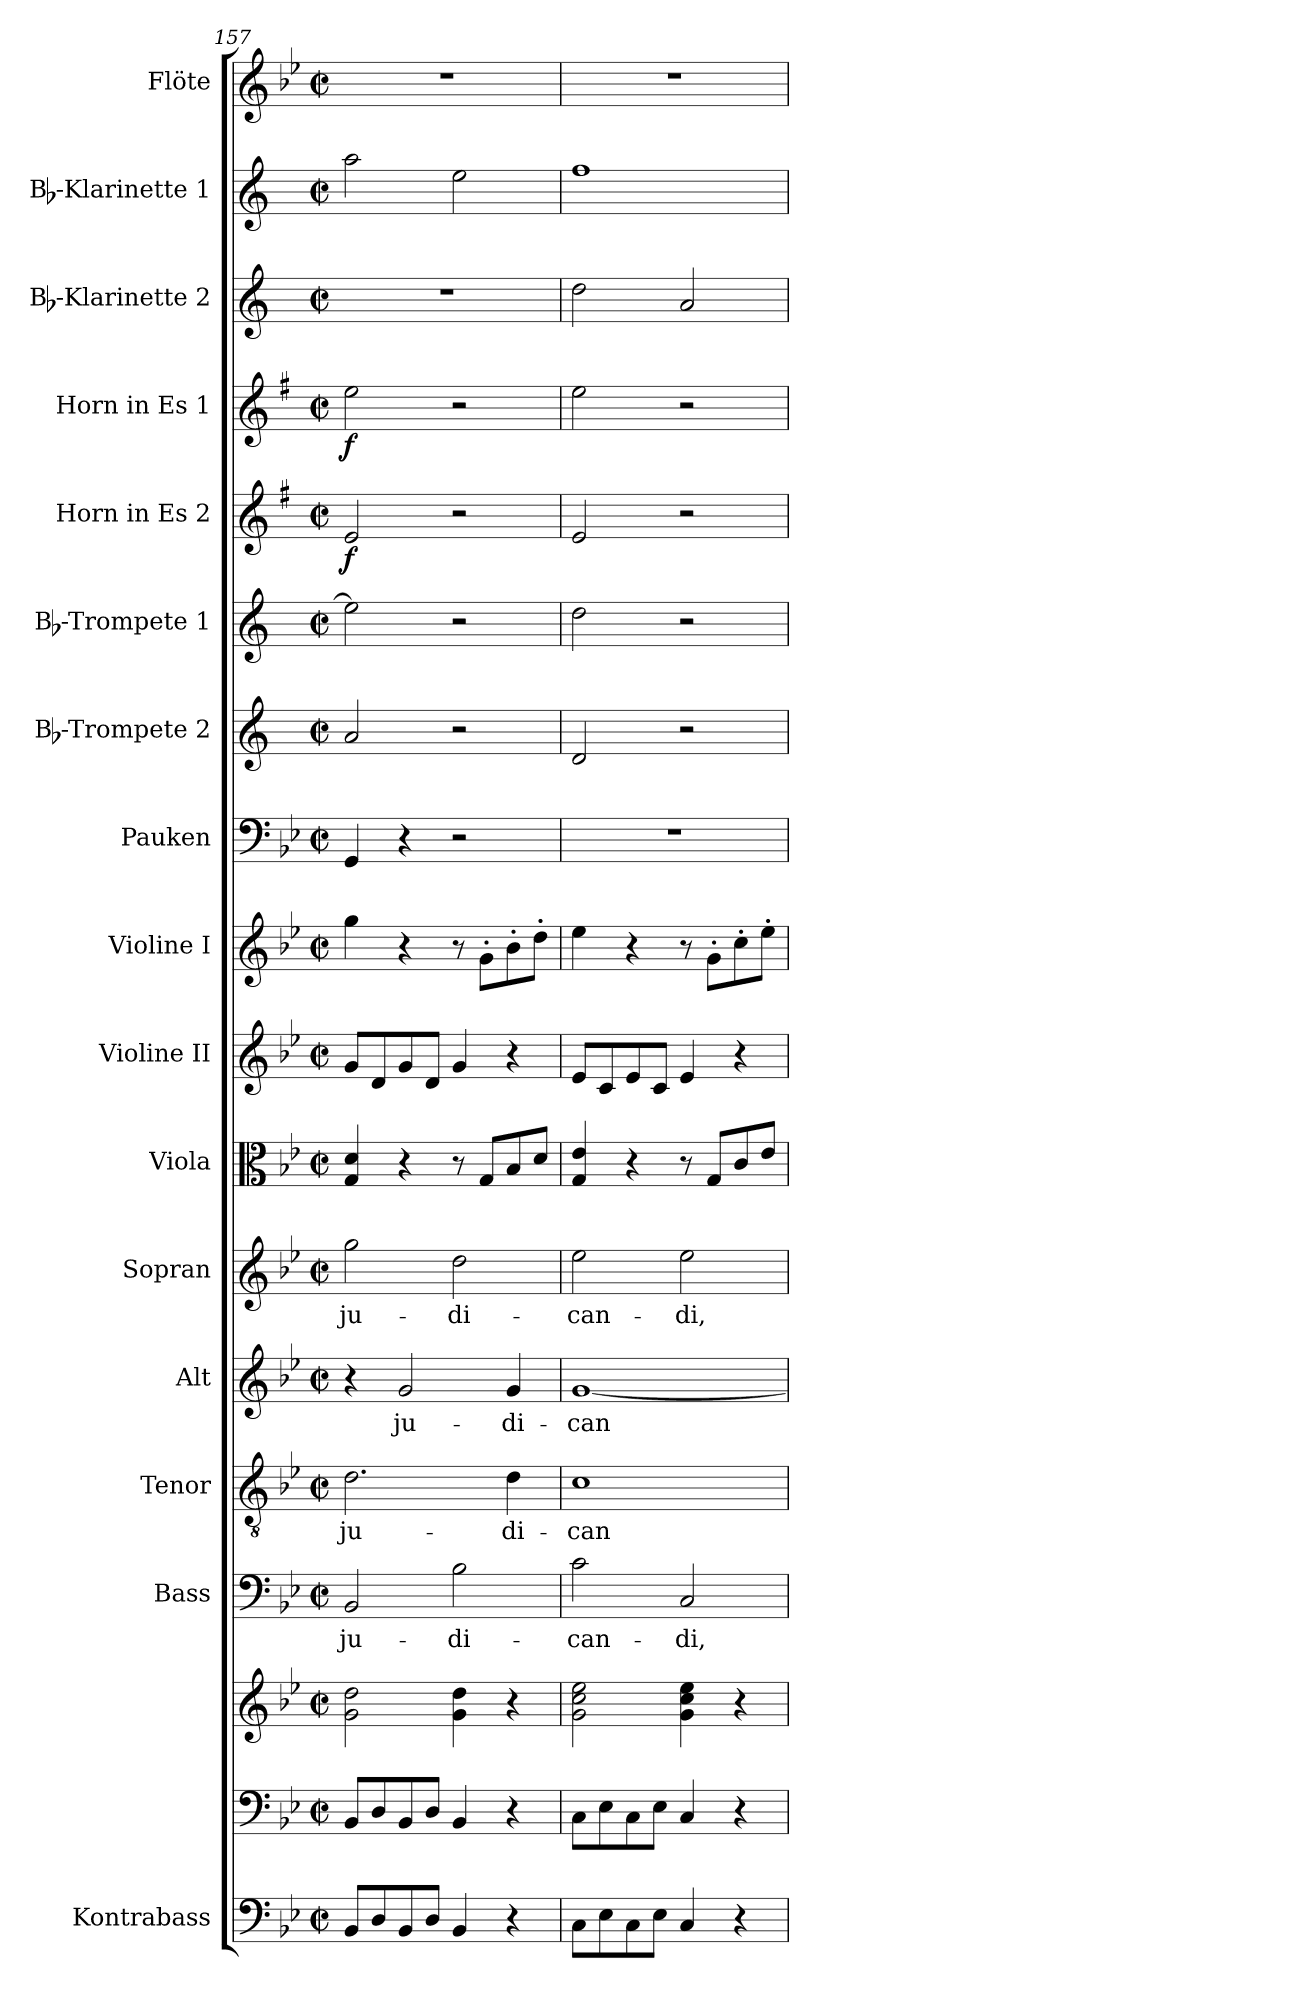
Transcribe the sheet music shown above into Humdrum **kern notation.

**kern	**kern	**kern	**kern	**text	**kern	**text	**kern	**text	**kern	**text	**kern	**kern	**kern	**kern	**kern	**kern	**kern	**dynam	**kern	**dynam	**kern	**kern	**kern
*part17	*part16	*part16	*part15	*part15	*part14	*part14	*part13	*part13	*part12	*part12	*part11	*part10	*part9	*part8	*part7	*part6	*part5	*part5	*part4	*part4	*part3	*part2	*part1
*staff18	*staff17	*staff16	*staff15	*staff15	*staff14	*staff14	*staff13	*staff13	*staff12	*staff12	*staff11	*staff10	*staff9	*staff8	*staff7	*staff6	*staff5	*staff5	*staff4	*staff4	*staff3	*staff2	*staff1
*I"Kontrabass	*	*	*I"Bass	*	*I"Tenor	*	*I"Alt	*	*I"Sopran	*	*I"Viola	*I"Violine II	*I"Violine I	*I"Pauken	*I"Bb-Trompete 2	*I"Bb-Trompete 1	*I"Horn in Es 2	*	*I"Horn in Es 1	*	*I"Bb-Klarinette 2	*I"Bb-Klarinette 1	*I"Flöte
*I'Kb.	*	*	*I'B.	*	*I'T.	*	*I'A.	*	*I'S.	*	*I'Vla.	*I'Vl. II	*I'Vl. I	*I'Pk.	*I'Bb Trp. 2	*I'Bb Trp. 1	*	*	*	*	*I'Bb Kl. 2	*I'Bb Kl. 1	*I'Fl.
*clefF4	*clefF4	*clefG2	*clefF4	*	*clefGv2	*	*clefG2	*	*clefG2	*	*clefC3	*clefG2	*clefG2	*clefF4	*clefG2	*clefG2	*clefG2	*	*clefG2	*	*clefG2	*clefG2	*clefG2
*ITrd7c12	*	*	*	*	*	*	*	*	*	*	*	*	*	*	*ITrd1c2	*ITrd1c2	*ITrd5c9	*	*ITrd5c9	*	*ITrd1c2	*ITrd1c2	*
*k[b-e-]	*k[b-e-]	*k[b-e-]	*k[b-e-]	*	*k[b-e-]	*	*k[b-e-]	*	*k[b-e-]	*	*k[b-e-]	*k[b-e-]	*k[b-e-]	*k[b-e-]	*k[b-e-]	*k[b-e-]	*k[b-e-]	*	*k[b-e-]	*	*k[b-e-]	*k[b-e-]	*k[b-e-]
*B-:	*B-:	*B-:	*B-:	*	*B-:	*	*B-:	*	*B-:	*	*B-:	*B-:	*B-:	*B-:	*B-:	*B-:	*B-:	*	*B-:	*	*B-:	*B-:	*B-:
*M2/2	*M2/2	*M2/2	*M2/2	*	*M2/2	*	*M2/2	*	*M2/2	*	*M2/2	*M2/2	*M2/2	*M2/2	*M2/2	*M2/2	*M2/2	*	*M2/2	*	*M2/2	*M2/2	*M2/2
*met(c|)	*met(c|)	*met(c|)	*met(c|)	*	*met(c|)	*	*met(c|)	*	*met(c|)	*	*met(c|)	*met(c|)	*met(c|)	*met(c|)	*met(c|)	*met(c|)	*met(c|)	*	*met(c|)	*	*met(c|)	*met(c|)	*met(c|)
=157	=157	=157	=157	=157	=157	=157	=157	=157	=157	=157	=157	=157	=157	=157	=157	=157	=157	=157	=157	=157	=157	=157	=157
!	!	!	!	!LO:LY:b	!	!LO:LY:b	!	!	!	!LO:LY:b	!	!	!	!	!	!	!	!LO:DY:b	!	!LO:DY:b	!	!	!
8BBB-/L	8BB-/L	2g\ 2dd\	2BB-/	ju-	2.d\	ju-	4r	.	2gg\	ju-	4G/ 4d/	8g/L	4gg\	4GG/	2g/	2dd\]	2G/	f	2g\	f	1r	2gg\	1r
8DD/	8D/	.	.	.	.	.	.	.	.	.	.	8d/	.	.	.	.	.	.	.	.	.	.	.
!	!	!	!	!	!	!	!	!LO:LY:b	!	!	!	!	!	!	!	!	!	!	!	!	!	!	!
8BBB-/	8BB-/	.	.	.	.	.	2g/	ju-	.	.	4r	8g/	4r	4r	.	.	.	.	.	.	.	.	.
8DD/J	8D/J	.	.	.	.	.	.	.	.	.	.	8d/J	.	.	.	.	.	.	.	.	.	.	.
!	!	!	!	!LO:LY:b	!	!	!	!	!	!LO:LY:b	!	!	!	!	!	!	!	!	!	!	!	!	!
4BBB-/	4BB-/	4g\ 4dd\	2B-\	-di-	.	.	.	.	2dd\	-di-	8r	4g/	8r	2r	2r	2r	2r	.	2r	.	.	2dd\	.
.	.	.	.	.	.	.	.	.	.	.	8G/L	.	8g'>\L	.	.	.	.	.	.	.	.	.	.
!	!	!	!	!	!	!LO:LY:b	!	!LO:LY:b	!	!	!	!	!	!	!	!	!	!	!	!	!	!	!
4r	4r	4r	.	.	4d\	-di-	4g/	-di-	.	.	8B-/	4r	8b-'>\	.	.	.	.	.	.	.	.	.	.
.	.	.	.	.	.	.	.	.	.	.	8d/J	.	8dd'>\J	.	.	.	.	.	.	.	.	.	.
=158	=158	=158	=158	=158	=158	=158	=158	=158	=158	=158	=158	=158	=158	=158	=158	=158	=158	=158	=158	=158	=158	=158	=158
!	!	!	!	!LO:LY:b	!	!LO:LY:b	!	!LO:LY:b	!	!LO:LY:b	!	!	!	!	!	!	!	!	!	!	!	!	!
8CC\L	8C\L	2g\ 2cc\ 2ee-\	2c\	-can-	1c	-can-	[1g	-can-	2ee-\	-can-	4G/ 4e-/	8e-/L	4ee-\	1r	2c/	2cc\	2G/	.	2g\	.	2cc\	1ee-	1r
8EE-\	8E-\	.	.	.	.	.	.	.	.	.	.	8c/	.	.	.	.	.	.	.	.	.	.	.
8CC\	8C\	.	.	.	.	.	.	.	.	.	4r	8e-/	4r	.	.	.	.	.	.	.	.	.	.
8EE-\J	8E-\J	.	.	.	.	.	.	.	.	.	.	8c/J	.	.	.	.	.	.	.	.	.	.	.
!	!	!	!	!LO:LY:b	!	!	!	!	!	!LO:LY:b	!	!	!	!	!	!	!	!	!	!	!	!	!
4CC/	4C/	4g\ 4cc\ 4ee-\	2C/	-di,	.	.	.	.	2ee-\	-di,	8r	4e-/	8r	.	2r	2r	2r	.	2r	.	2g/	.	.
.	.	.	.	.	.	.	.	.	.	.	8G/L	.	8g'>\L	.	.	.	.	.	.	.	.	.	.
4r	4r	4r	.	.	.	.	.	.	.	.	8c/	4r	8cc'>\	.	.	.	.	.	.	.	.	.	.
.	.	.	.	.	.	.	.	.	.	.	8e-/J	.	8ee-'>\J	.	.	.	.	.	.	.	.	.	.
=	=	=	=	=	=	=	=	=	=	=	=	=	=	=	=	=	=	=	=	=	=	=	=
*-	*-	*-	*-	*-	*-	*-	*-	*-	*-	*-	*-	*-	*-	*-	*-	*-	*-	*-	*-	*-	*-	*-	*-
